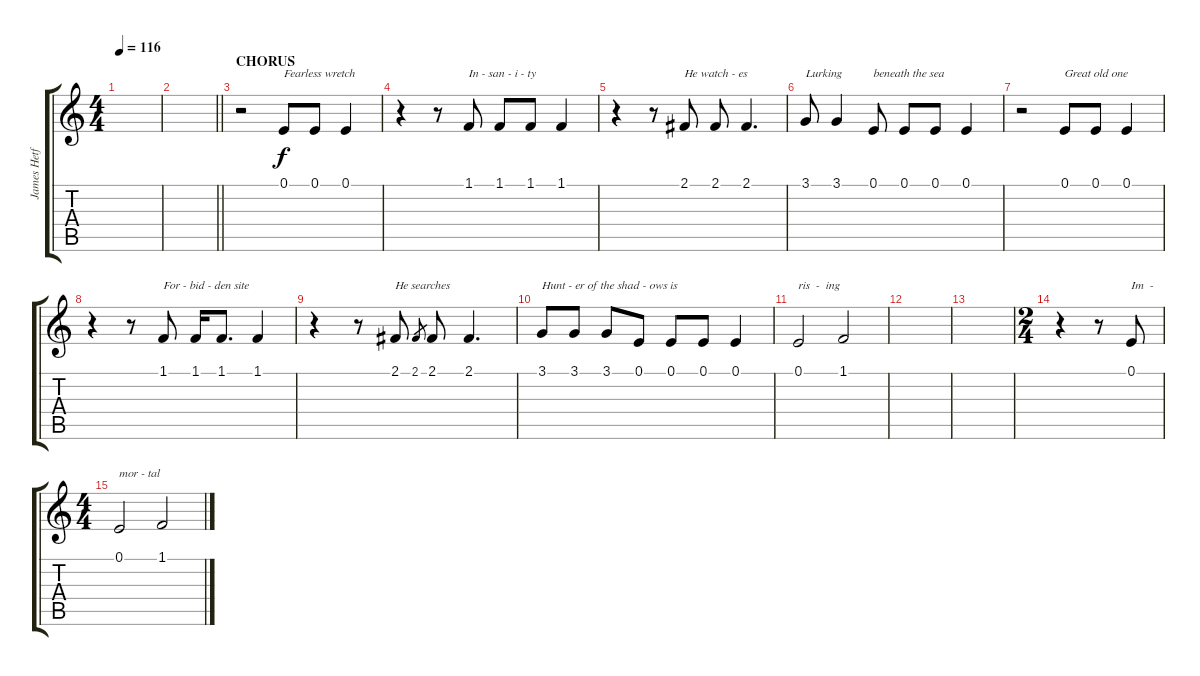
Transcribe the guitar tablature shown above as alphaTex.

\track ("James Hetfeild (Vocals)" "James Hetf") {instrument churchorgan}
\staff {score tabs}
\tuning (E4 B3 G3 D3 A2 E2) {hide}
\ts (4 4)
\tempo 116
\clef g2
\ks c
|
\barLineRight lightlight
|
\section ("" "CHORUS")
r.2 0.1.8{txt "Fearless wretch"} 0.1.8 0.1.4 |
r.4 r.8 1.1.8{txt "In - san - i - ty"} 1.1.8 1.1.8 1.1.4 |
r.4 r.8 2.1.8{txt "He watch - es"} 2.1.8 2.1.4{d} |
3.1.8{txt "Lurking"} 3.1.4 0.1.8{txt "beneath the sea"} 0.1.8 0.1.8 0.1.4 |
r.2 0.1.8{txt "Great old one"} 0.1.8 0.1.4 |
r.4 r.8 1.1.8{txt "For - bid - den site"} 1.1.16 1.1.8{d} 1.1.4 |
r.4 r.8 2.1.8{txt "He searches"} 2.1.8{gr} 2.1.8 2.1.4{d} |
3.1.8{txt "Hunt - er of the shad - ows is"} 3.1.8 3.1.8 0.1.8 0.1.8 0.1.8 0.1.4 |
0.1.2{txt "ris  -  ing"} 1.1.2 |
|
|
\ts (2 4)
r.4 r.8 0.1.8{txt "Im  -"} |
\ts (4 4)
0.1.2{txt "mor - tal"} 1.1.2
